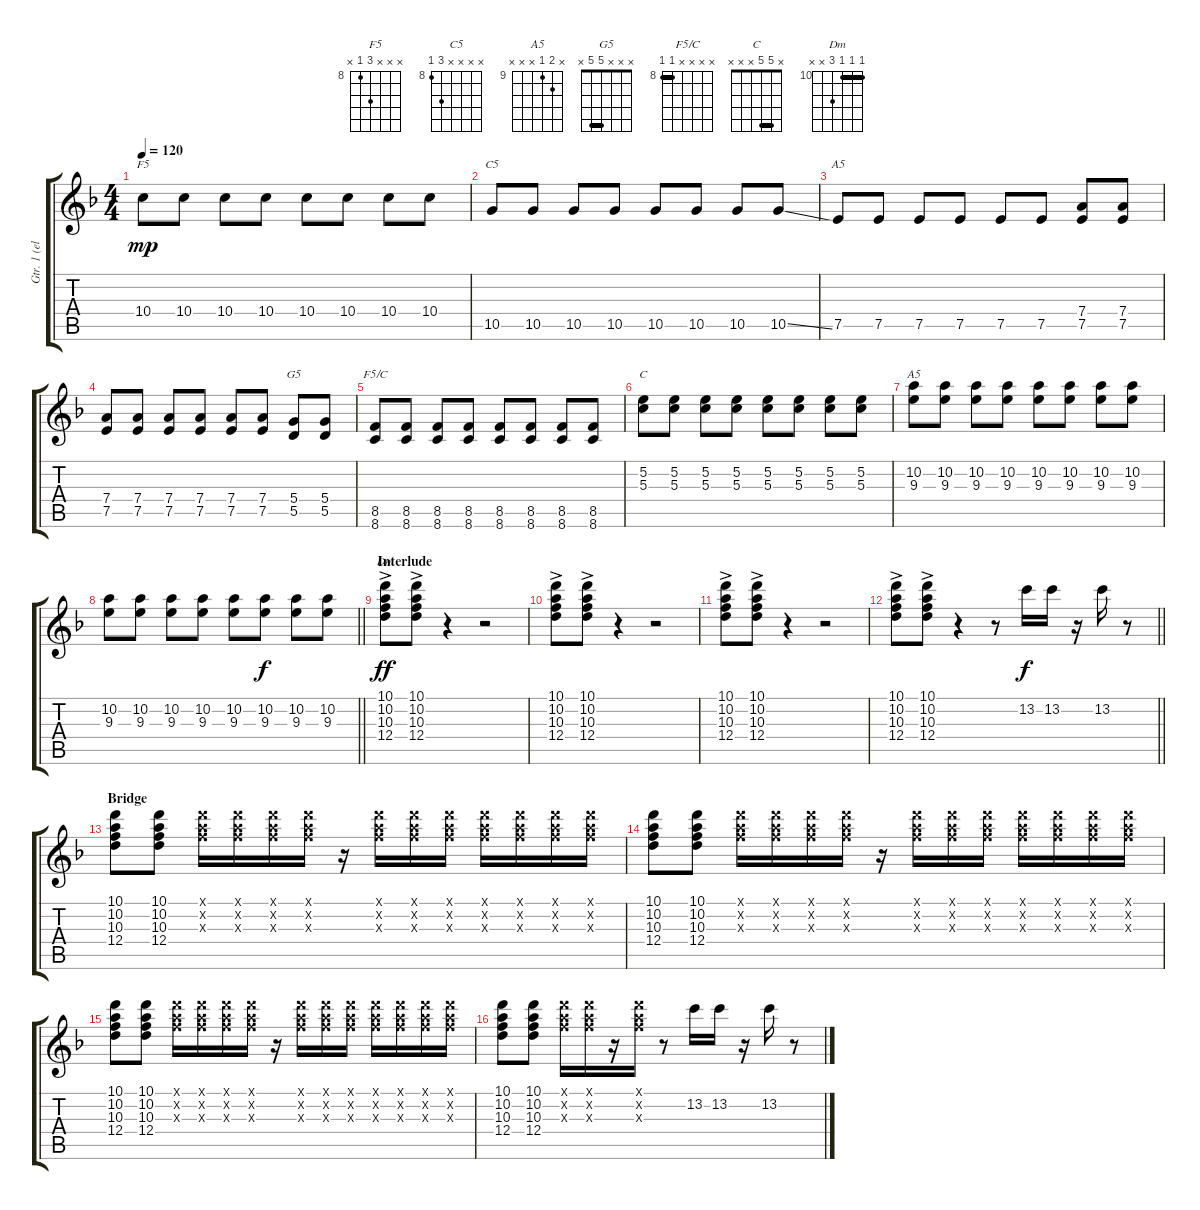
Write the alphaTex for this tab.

\track ("Gtr. 1 (elec.)" "Gtr. 1 (el") {instrument electricguitarjazz}
\staff {score tabs}
\tuning (E4 B3 G3 D3 A2 E2) {hide}
\chord ("F5" x x x 10 8 x) {firstfret 8}
\chord ("C5" x x x x 10 8) {firstfret 8}
\chord ("A5" x x x x 7 5) {firstfret 5}
\chord ("G5" x x x 5 5 x) {barre 5}
\chord ("F5/C" x x x x 8 8) {firstfret 8 barre 8}
\chord ("C" x 5 5 x x x) {barre 5}
\chord ("A5" x 10 9 x x x) {firstfret 9}
\chord ("Dm" 10 10 10 12 x x) {firstfret 10 barre 10}
\ts (4 4)
\tempo 120
\clef g2
\ks f
10.4.8{ch "F5" dy mp} 10.4.8 10.4.8 10.4.8 10.4.8 10.4.8 10.4.8 10.4.8 |
10.5.8{ch "C5"} 10.5.8 10.5.8 10.5.8 10.5.8 10.5.8 10.5.8 10.5{ss}.8 |
7.5.8{ch "A5"} 7.5.8 7.5.8 7.5.8 7.5.8 7.5.8 (7.4 7.5).8 (7.4 7.5).8 |
(7.4 7.5).8 (7.4 7.5).8 (7.4 7.5).8 (7.4 7.5).8 (7.4 7.5).8 (7.4 7.5).8 (5.4 5.5).8{ch "G5"} (5.4 5.5).8 |
(8.5 8.6).8{ch "F5/C"} (8.5 8.6).8 (8.5 8.6).8 (8.5 8.6).8 (8.5 8.6).8 (8.5 8.6).8 (8.5 8.6).8 (8.5 8.6).8 |
(5.2 5.3).8{ch "C"} (5.2 5.3).8 (5.2 5.3).8 (5.2 5.3).8 (5.2 5.3).8 (5.2 5.3).8 (5.2 5.3).8 (5.2 5.3).8 |
(10.2 9.3).8{ch "A5"} (10.2 9.3).8 (10.2 9.3).8 (10.2 9.3).8 (10.2 9.3).8 (10.2 9.3).8 (10.2 9.3).8 (10.2 9.3).8 |
\barLineRight lightlight
(10.2 9.3).8 (10.2 9.3).8 (10.2 9.3).8 (10.2 9.3).8 (10.2 9.3).8 (10.2 9.3).8{dy f instrument distortionguitar} (10.2 9.3).8 (10.2 9.3).8 |
\section ("" "Interlude")
(10.1{ac} 10.2{ac} 10.3{ac} 12.4{ac}).8{ch "Dm" dy ff} (10.1{ac} 10.2{ac} 10.3{ac} 12.4{ac}).8 r.4 r.2 |
(10.1{ac} 10.2{ac} 10.3{ac} 12.4{ac}).8 (10.1{ac} 10.2{ac} 10.3{ac} 12.4{ac}).8 r.4 r.2 |
(10.1{ac} 10.2{ac} 10.3{ac} 12.4{ac}).8 (10.1{ac} 10.2{ac} 10.3{ac} 12.4{ac}).8 r.4 r.2 |
\barLineRight lightlight
(10.1{ac} 10.2{ac} 10.3{ac} 12.4{ac}).8 (10.1{ac} 10.2{ac} 10.3{ac} 12.4{ac}).8 r.4 r.8 13.2.16{dy f} 13.2.16 r.16 13.2.16 r.8 |
\section ("" "Bridge")
(10.1 10.2 10.3 12.4).8 (10.1 10.2 10.3 12.4).8 (10.1{x} 10.2{x} 10.3{x}).16 (10.1{x} 10.2{x} 10.3{x}).16 (10.1{x} 10.2{x} 10.3{x}).16 (10.1{x} 10.2{x} 10.3{x}).16 r.16 (10.1{x} 10.2{x} 10.3{x}).16 (10.1{x} 10.2{x} 10.3{x}).16 (10.1{x} 10.2{x} 10.3{x}).16 (10.1{x} 10.2{x} 10.3{x}).16 (10.1{x} 10.2{x} 10.3{x}).16 (10.1{x} 10.2{x} 10.3{x}).16 (10.1{x} 10.2{x} 10.3{x}).16 |
(10.1 10.2 10.3 12.4).8 (10.1 10.2 10.3 12.4).8 (10.1{x} 10.2{x} 10.3{x}).16 (10.1{x} 10.2{x} 10.3{x}).16 (10.1{x} 10.2{x} 10.3{x}).16 (10.1{x} 10.2{x} 10.3{x}).16 r.16 (10.1{x} 10.2{x} 10.3{x}).16 (10.1{x} 10.2{x} 10.3{x}).16 (10.1{x} 10.2{x} 10.3{x}).16 (10.1{x} 10.2{x} 10.3{x}).16 (10.1{x} 10.2{x} 10.3{x}).16 (10.1{x} 10.2{x} 10.3{x}).16 (10.1{x} 10.2{x} 10.3{x}).16 |
(10.1 10.2 10.3 12.4).8 (10.1 10.2 10.3 12.4).8 (10.1{x} 10.2{x} 10.3{x}).16 (10.1{x} 10.2{x} 10.3{x}).16 (10.1{x} 10.2{x} 10.3{x}).16 (10.1{x} 10.2{x} 10.3{x}).16 r.16 (10.1{x} 10.2{x} 10.3{x}).16 (10.1{x} 10.2{x} 10.3{x}).16 (10.1{x} 10.2{x} 10.3{x}).16 (10.1{x} 10.2{x} 10.3{x}).16 (10.1{x} 10.2{x} 10.3{x}).16 (10.1{x} 10.2{x} 10.3{x}).16 (10.1{x} 10.2{x} 10.3{x}).16 |
(10.1 10.2 10.3 12.4).8 (10.1 10.2 10.3 12.4).8 (10.1{x} 10.2{x} 10.3{x}).16 (10.1{x} 10.2{x} 10.3{x}).16 r.16 (10.1{x} 10.2{x} 10.3{x}).16 r.8 13.2.16 13.2.16 r.16 13.2.16 r.8
